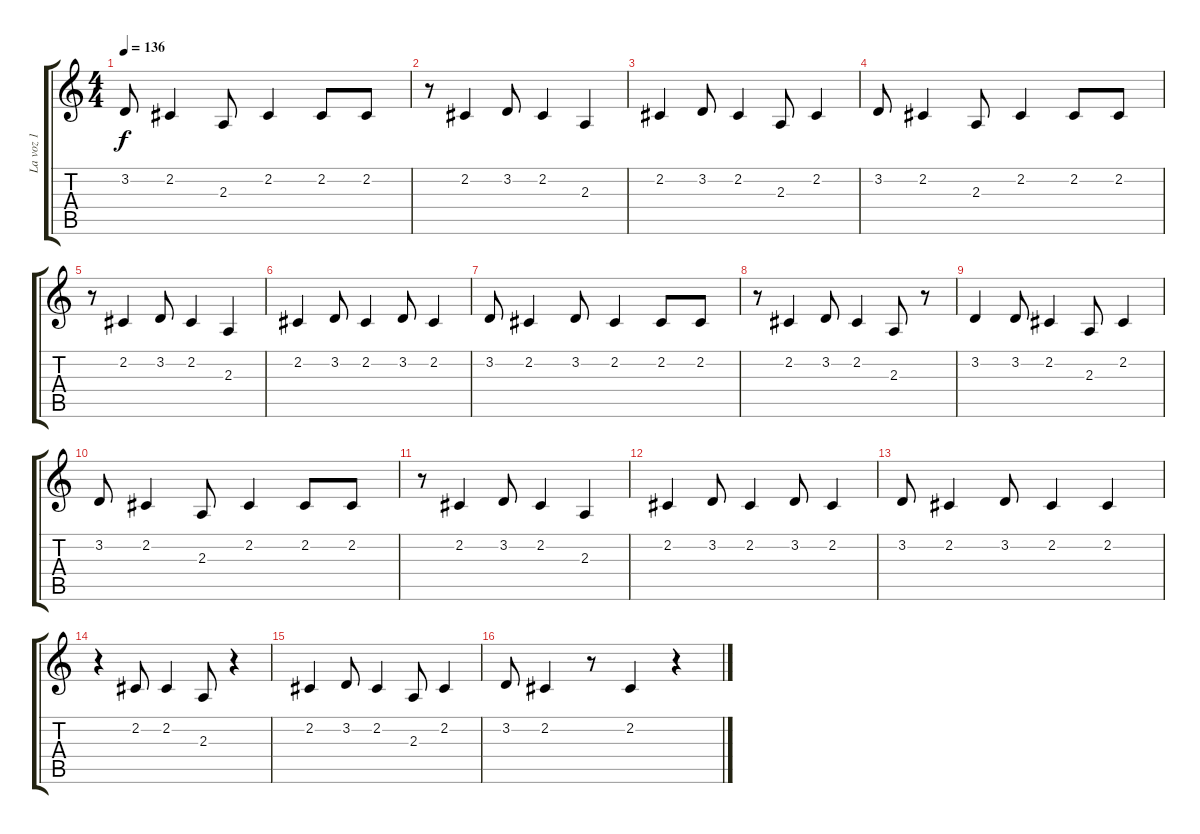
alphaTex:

\track ("La voz 1" "La voz 1") {instrument lead8bassandlead}
\staff {score tabs}
\tuning (E4 B3 G3 D3 A2 E2) {hide}
\ts (4 4)
\tempo 136
\clef g2
\ks c
3.2.8{dy f} 2.2.4 2.3.8 2.2.4 2.2.8 2.2.8 |
r.8 2.2.4 3.2.8 2.2.4 2.3.4 |
2.2.4 3.2.8 2.2.4 2.3.8 2.2.4 |
3.2.8 2.2.4 2.3.8 2.2.4 2.2.8 2.2.8 |
r.8 2.2.4 3.2.8 2.2.4 2.3.4 |
2.2.4 3.2.8 2.2.4 3.2.8 2.2.4 |
3.2.8 2.2.4 3.2.8 2.2.4 2.2.8 2.2.8 |
r.8 2.2.4 3.2.8 2.2.4 2.3.8 r.8 |
3.2.4 3.2.8 2.2.4 2.3.8 2.2.4 |
3.2.8 2.2.4 2.3.8 2.2.4 2.2.8 2.2.8 |
r.8 2.2.4 3.2.8 2.2.4 2.3.4 |
2.2.4 3.2.8 2.2.4 3.2.8 2.2.4 |
3.2.8 2.2.4 3.2.8 2.2.4 2.2.4 |
r.4 2.2.8 2.2.4 2.3.8 r.4 |
2.2.4 3.2.8 2.2.4 2.3.8 2.2.4 |
3.2.8 2.2.4 r.8 2.2.4 r.4
